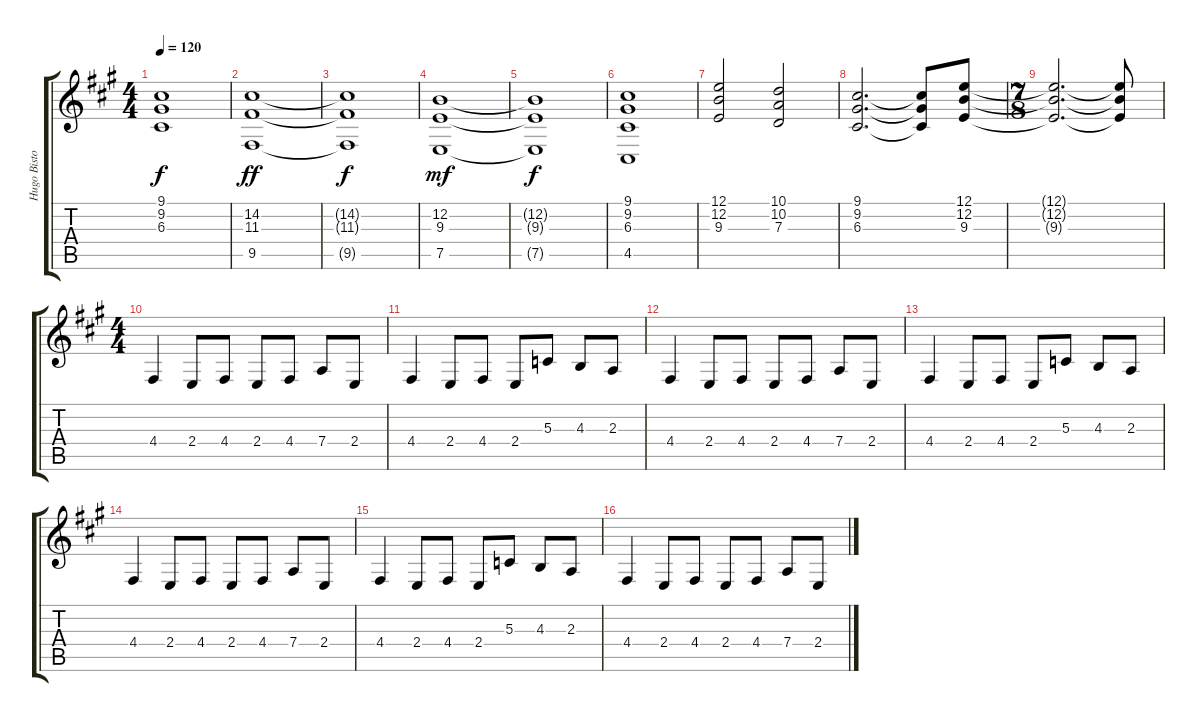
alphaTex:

\track ("Hugo Bistolfi" "Hugo Bisto") {instrument synthstrings2}
\staff {score tabs}
\tuning (E4 B3 G3 D3 A2 E2) {hide}
\ts (4 4)
\tempo 120
\clef g2
\ks a
(9.1{t} 9.2{t} 6.3{t}).1{dy f} |
(14.2 11.3 9.5).1{dy ff} |
(14.2{t} 11.3{t} 9.5{t}).1{dy f} |
(12.2 9.3 7.5).1{dy mf} |
(12.2{t} 9.3{t} 7.5{t}).1{dy f} |
(9.1 9.2 6.3 4.5).1 |
(12.1 12.2 9.3).2 (10.1 10.2 7.3).2 |
(9.1 9.2 6.3).2{d} (9.1{t} 9.2{t} 6.3{t}).8 (12.1 12.2 9.3).8 |
\ts (7 8)
(12.1{t} 12.2{t} 9.3{t}).2{d} (12.1{t} 12.2{t} 9.3{t}).8 |
\ts (4 4)
4.4.4{instrument stringensemble2} 2.4.8 4.4.8 2.4.8 4.4.8 7.4.8 2.4.8 |
4.4.4 2.4.8 4.4.8 2.4.8 5.3.8 4.3.8 2.3.8 |
4.4.4 2.4.8 4.4.8 2.4.8 4.4.8 7.4.8 2.4.8 |
4.4.4 2.4.8 4.4.8 2.4.8 5.3.8 4.3.8 2.3.8 |
4.4.4 2.4.8 4.4.8 2.4.8 4.4.8 7.4.8 2.4.8 |
4.4.4 2.4.8 4.4.8 2.4.8 5.3.8 4.3.8 2.3.8 |
4.4.4 2.4.8 4.4.8 2.4.8 4.4.8 7.4.8 2.4.8
